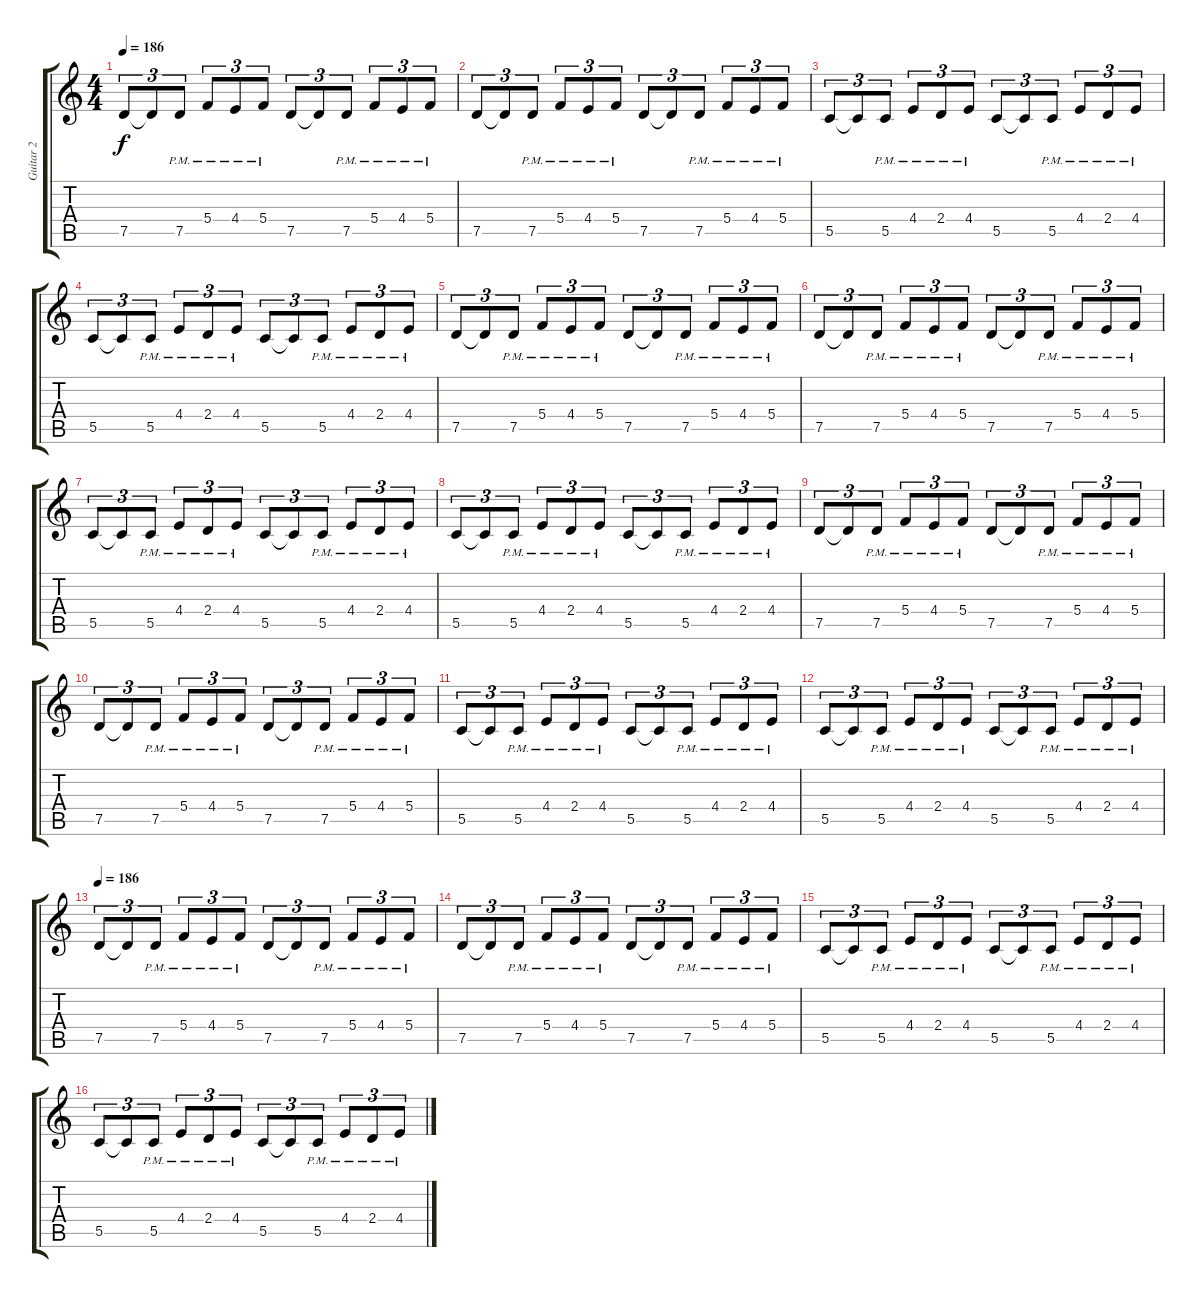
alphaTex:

\track ("Guitar 2" "Guitar 2") {instrument distortionguitar}
\staff {score tabs}
\tuning (D4 A3 F3 C3 G2 D2) {hide}
\ts (4 4)
\tempo 186
\clef g2
\ks c
7.5.8{tu (3 2) dy f} 7.5{t}.8{tu (3 2)} 7.5{pm}.8{tu (3 2)} 5.4{pm}.8{tu (3 2)} 4.4{pm}.8{tu (3 2)} 5.4{pm}.8{tu (3 2)} 7.5.8{tu (3 2)} 7.5{t}.8{tu (3 2)} 7.5{pm}.8{tu (3 2)} 5.4{pm}.8{tu (3 2)} 4.4{pm}.8{tu (3 2)} 5.4{pm}.8{tu (3 2)} |
7.5.8{tu (3 2)} 7.5{t}.8{tu (3 2)} 7.5{pm}.8{tu (3 2)} 5.4{pm}.8{tu (3 2)} 4.4{pm}.8{tu (3 2)} 5.4{pm}.8{tu (3 2)} 7.5.8{tu (3 2)} 7.5{t}.8{tu (3 2)} 7.5{pm}.8{tu (3 2)} 5.4{pm}.8{tu (3 2)} 4.4{pm}.8{tu (3 2)} 5.4{pm}.8{tu (3 2)} |
5.5.8{tu (3 2)} 5.5{t}.8{tu (3 2)} 5.5{pm}.8{tu (3 2)} 4.4{pm}.8{tu (3 2)} 2.4{pm}.8{tu (3 2)} 4.4{pm}.8{tu (3 2)} 5.5.8{tu (3 2)} 5.5{t}.8{tu (3 2)} 5.5{pm}.8{tu (3 2)} 4.4{pm}.8{tu (3 2)} 2.4{pm}.8{tu (3 2)} 4.4{pm}.8{tu (3 2)} |
5.5.8{tu (3 2)} 5.5{t}.8{tu (3 2)} 5.5{pm}.8{tu (3 2)} 4.4{pm}.8{tu (3 2)} 2.4{pm}.8{tu (3 2)} 4.4{pm}.8{tu (3 2)} 5.5.8{tu (3 2)} 5.5{t}.8{tu (3 2)} 5.5{pm}.8{tu (3 2)} 4.4{pm}.8{tu (3 2)} 2.4{pm}.8{tu (3 2)} 4.4{pm}.8{tu (3 2)} |
7.5.8{tu (3 2)} 7.5{t}.8{tu (3 2)} 7.5{pm}.8{tu (3 2)} 5.4{pm}.8{tu (3 2)} 4.4{pm}.8{tu (3 2)} 5.4{pm}.8{tu (3 2)} 7.5.8{tu (3 2)} 7.5{t}.8{tu (3 2)} 7.5{pm}.8{tu (3 2)} 5.4{pm}.8{tu (3 2)} 4.4{pm}.8{tu (3 2)} 5.4{pm}.8{tu (3 2)} |
7.5.8{tu (3 2)} 7.5{t}.8{tu (3 2)} 7.5{pm}.8{tu (3 2)} 5.4{pm}.8{tu (3 2)} 4.4{pm}.8{tu (3 2)} 5.4{pm}.8{tu (3 2)} 7.5.8{tu (3 2)} 7.5{t}.8{tu (3 2)} 7.5{pm}.8{tu (3 2)} 5.4{pm}.8{tu (3 2)} 4.4{pm}.8{tu (3 2)} 5.4{pm}.8{tu (3 2)} |
5.5.8{tu (3 2)} 5.5{t}.8{tu (3 2)} 5.5{pm}.8{tu (3 2)} 4.4{pm}.8{tu (3 2)} 2.4{pm}.8{tu (3 2)} 4.4{pm}.8{tu (3 2)} 5.5.8{tu (3 2)} 5.5{t}.8{tu (3 2)} 5.5{pm}.8{tu (3 2)} 4.4{pm}.8{tu (3 2)} 2.4{pm}.8{tu (3 2)} 4.4{pm}.8{tu (3 2)} |
5.5.8{tu (3 2)} 5.5{t}.8{tu (3 2)} 5.5{pm}.8{tu (3 2)} 4.4{pm}.8{tu (3 2)} 2.4{pm}.8{tu (3 2)} 4.4{pm}.8{tu (3 2)} 5.5.8{tu (3 2)} 5.5{t}.8{tu (3 2)} 5.5{pm}.8{tu (3 2)} 4.4{pm}.8{tu (3 2)} 2.4{pm}.8{tu (3 2)} 4.4{pm}.8{tu (3 2)} |
7.5.8{tu (3 2)} 7.5{t}.8{tu (3 2)} 7.5{pm}.8{tu (3 2)} 5.4{pm}.8{tu (3 2)} 4.4{pm}.8{tu (3 2)} 5.4{pm}.8{tu (3 2)} 7.5.8{tu (3 2)} 7.5{t}.8{tu (3 2)} 7.5{pm}.8{tu (3 2)} 5.4{pm}.8{tu (3 2)} 4.4{pm}.8{tu (3 2)} 5.4{pm}.8{tu (3 2)} |
7.5.8{tu (3 2)} 7.5{t}.8{tu (3 2)} 7.5{pm}.8{tu (3 2)} 5.4{pm}.8{tu (3 2)} 4.4{pm}.8{tu (3 2)} 5.4{pm}.8{tu (3 2)} 7.5.8{tu (3 2)} 7.5{t}.8{tu (3 2)} 7.5{pm}.8{tu (3 2)} 5.4{pm}.8{tu (3 2)} 4.4{pm}.8{tu (3 2)} 5.4{pm}.8{tu (3 2)} |
5.5.8{tu (3 2)} 5.5{t}.8{tu (3 2)} 5.5{pm}.8{tu (3 2)} 4.4{pm}.8{tu (3 2)} 2.4{pm}.8{tu (3 2)} 4.4{pm}.8{tu (3 2)} 5.5.8{tu (3 2)} 5.5{t}.8{tu (3 2)} 5.5{pm}.8{tu (3 2)} 4.4{pm}.8{tu (3 2)} 2.4{pm}.8{tu (3 2)} 4.4{pm}.8{tu (3 2)} |
5.5.8{tu (3 2)} 5.5{t}.8{tu (3 2)} 5.5{pm}.8{tu (3 2)} 4.4{pm}.8{tu (3 2)} 2.4{pm}.8{tu (3 2)} 4.4{pm}.8{tu (3 2)} 5.5.8{tu (3 2)} 5.5{t}.8{tu (3 2)} 5.5{pm}.8{tu (3 2)} 4.4{pm}.8{tu (3 2)} 2.4{pm}.8{tu (3 2)} 4.4{pm}.8{tu (3 2)} |
\tempo 186
7.5.8{tu (3 2)} 7.5{t}.8{tu (3 2)} 7.5{pm}.8{tu (3 2)} 5.4{pm}.8{tu (3 2)} 4.4{pm}.8{tu (3 2)} 5.4{pm}.8{tu (3 2)} 7.5.8{tu (3 2)} 7.5{t}.8{tu (3 2)} 7.5{pm}.8{tu (3 2)} 5.4{pm}.8{tu (3 2)} 4.4{pm}.8{tu (3 2)} 5.4{pm}.8{tu (3 2)} |
7.5.8{tu (3 2)} 7.5{t}.8{tu (3 2)} 7.5{pm}.8{tu (3 2)} 5.4{pm}.8{tu (3 2)} 4.4{pm}.8{tu (3 2)} 5.4{pm}.8{tu (3 2)} 7.5.8{tu (3 2)} 7.5{t}.8{tu (3 2)} 7.5{pm}.8{tu (3 2)} 5.4{pm}.8{tu (3 2)} 4.4{pm}.8{tu (3 2)} 5.4{pm}.8{tu (3 2)} |
5.5.8{tu (3 2)} 5.5{t}.8{tu (3 2)} 5.5{pm}.8{tu (3 2)} 4.4{pm}.8{tu (3 2)} 2.4{pm}.8{tu (3 2)} 4.4{pm}.8{tu (3 2)} 5.5.8{tu (3 2)} 5.5{t}.8{tu (3 2)} 5.5{pm}.8{tu (3 2)} 4.4{pm}.8{tu (3 2)} 2.4{pm}.8{tu (3 2)} 4.4{pm}.8{tu (3 2)} |
5.5.8{tu (3 2)} 5.5{t}.8{tu (3 2)} 5.5{pm}.8{tu (3 2)} 4.4{pm}.8{tu (3 2)} 2.4{pm}.8{tu (3 2)} 4.4{pm}.8{tu (3 2)} 5.5.8{tu (3 2)} 5.5{t}.8{tu (3 2)} 5.5{pm}.8{tu (3 2)} 4.4{pm}.8{tu (3 2)} 2.4{pm}.8{tu (3 2)} 4.4{pm}.8{tu (3 2)}
